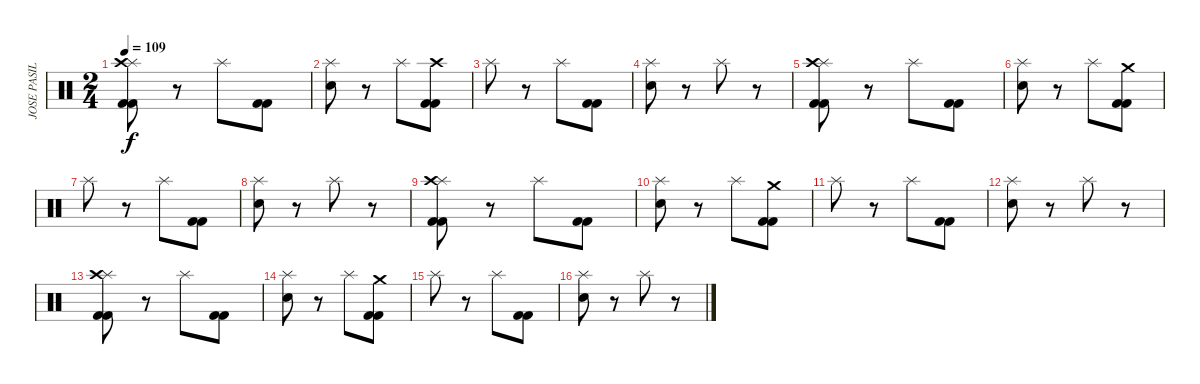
\track ("JOSE PASILAS" "JOSE PASIL") {instrument percussion}
\staff {score}
\articulation defaults
\ts (2 4)
\tempo 109
\clef neutral
\ks c
("Splash (hit)" "Crash high (hit)" "Kick (hit) 2" "Kick (hit) 2").8{dy f} r.8 "Splash (hit)".8 ("Kick (hit) 2" "Kick (hit) 2").8 |
("Splash (hit)" "Electric Snare (hit)").8 r.8 "Splash (hit)".8 ("Crash high (hit)" "Kick (hit) 2" "Kick (hit) 2").8 |
"Splash (hit)".8 r.8 "Splash (hit)".8 ("Kick (hit) 2" "Kick (hit) 2").8 |
("Splash (hit)" "Electric Snare (hit)").8 r.8 "Splash (hit)".8 r.8 |
("Splash (hit)" "Crash high (hit)" "Kick (hit) 2" "Kick (hit) 2").8 r.8 "Splash (hit)".8 ("Kick (hit) 2" "Kick (hit) 2").8 |
("Splash (hit)" "Electric Snare (hit)").8 r.8 "Splash (hit)".8 ("Crash medium (hit)" "Kick (hit) 2" "Kick (hit) 2").8 |
"Splash (hit)".8 r.8 "Splash (hit)".8 ("Kick (hit) 2" "Kick (hit) 2").8 |
("Splash (hit)" "Electric Snare (hit)").8 r.8 "Splash (hit)".8 r.8 |
("Splash (hit)" "Crash high (hit)" "Kick (hit) 2" "Kick (hit) 2").8 r.8 "Splash (hit)".8 ("Kick (hit) 2" "Kick (hit) 2").8 |
("Splash (hit)" "Electric Snare (hit)").8 r.8 "Splash (hit)".8 ("Crash medium (hit)" "Kick (hit) 2" "Kick (hit) 2").8 |
"Splash (hit)".8 r.8 "Splash (hit)".8 ("Kick (hit) 2" "Kick (hit) 2").8 |
("Splash (hit)" "Electric Snare (hit)").8 r.8 "Splash (hit)".8 r.8 |
("Splash (hit)" "Crash high (hit)" "Kick (hit) 2" "Kick (hit) 2").8 r.8 "Splash (hit)".8 ("Kick (hit) 2" "Kick (hit) 2").8 |
("Splash (hit)" "Electric Snare (hit)").8 r.8 "Splash (hit)".8 ("Crash medium (hit)" "Kick (hit) 2" "Kick (hit) 2").8 |
"Splash (hit)".8 r.8 "Splash (hit)".8 ("Kick (hit) 2" "Kick (hit) 2").8 |
("Splash (hit)" "Electric Snare (hit)").8 r.8 "Splash (hit)".8 r.8
